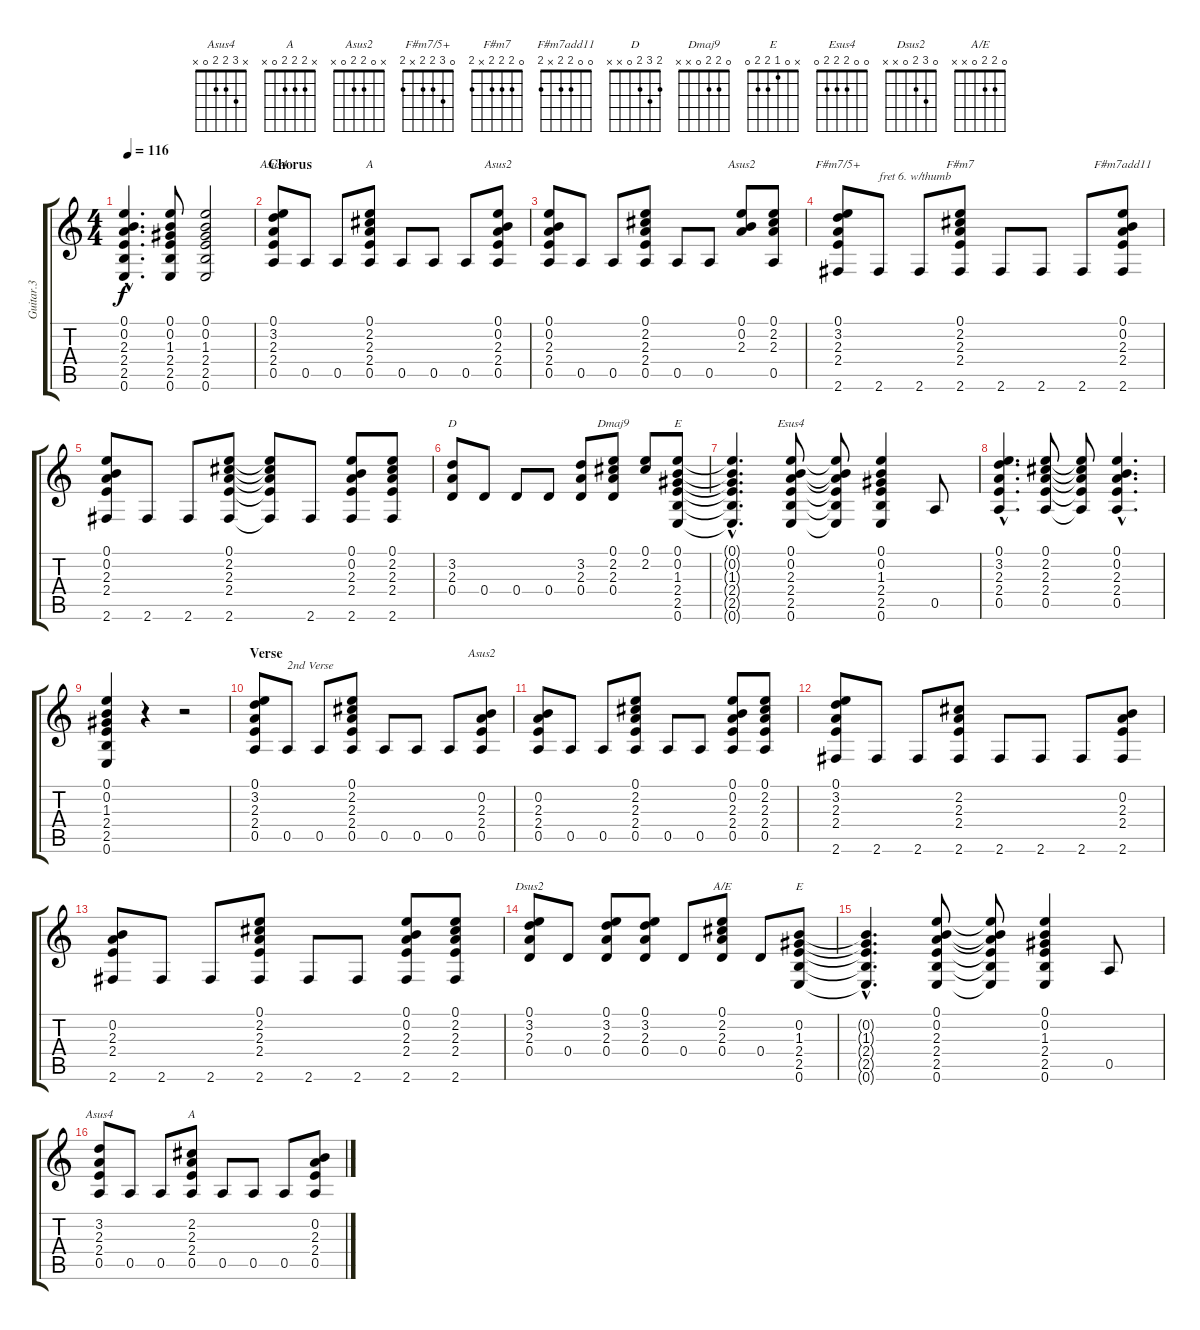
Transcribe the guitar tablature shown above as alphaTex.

\track ("Guitar.3" "Guitar.3") {instrument acousticguitarsteel}
\staff {score tabs}
\tuning (E4 B3 G3 D3 A2 E2) {hide}
\chord ("Asus4" 0 3 2 2 0 x)
\chord ("A" 0 2 2 2 0 x)
\chord ("Asus2" 0 0 2 2 0 x)
\chord ("Asus2" 0 0 2 x x x)
\chord ("F#m7/5+" 0 3 2 2 x 2)
\chord ("F#m7" 0 2 2 2 x 2)
\chord ("F#m7add11" 0 0 2 2 x 2)
\chord ("D" 2 3 2 0 x x)
\chord ("Dmaj9" 0 2 2 0 x x)
\chord ("E" 0 0 1 2 2 0)
\chord ("Esus4" 0 0 2 2 2 0)
\chord ("Asus2" x 0 2 2 0 x)
\chord ("Dsus2" 0 3 2 0 x x)
\chord ("A/E" 0 2 2 0 x x)
\chord ("E" x 0 1 2 2 0)
\chord ("Asus4" x 3 2 2 0 x)
\chord ("A" x 2 2 2 0 x)
\ts (4 4)
\tempo 116
\clef g2
\ks c
(0.1{hac} 0.2{hac} 2.3{hac} 2.4{hac} 2.5{hac} 0.6{hac}).4{d dy f} (0.1 0.2 1.3 2.4 2.5 0.6).8 (0.1 0.2 1.3 2.4 2.5 0.6).2 |
\section ("" "Chorus")
(0.1 3.2 2.3 2.4 0.5).8{ch "Asus4"} 0.5.8 0.5.8 (0.1 2.2 2.3 2.4 0.5).8{ch "A"} 0.5.8 0.5.8 0.5.8 (0.1 0.2 2.3 2.4 0.5).8{ch "Asus2"} |
(0.1 0.2 2.3 2.4 0.5).8 0.5.8 0.5.8 (0.1 2.2 2.3 2.4 0.5).8 0.5.8 0.5.8 (0.1 0.2 2.3).8{ch "Asus2"} (0.1 2.2 2.3 0.5).8 |
(0.1 3.2 2.3 2.4 2.6).8{ch "F#m7/5+"} 2.6.8{txt "fret 6. w/thumb"} 2.6.8 (0.1 2.2 2.3 2.4 2.6).8{ch "F#m7"} 2.6.8 2.6.8 2.6.8 (0.1 0.2 2.3 2.4 2.6).8{ch "F#m7add11"} |
(0.1 0.2 2.3 2.4 2.6).8 2.6.8 2.6.8 (0.1 2.2 2.3 2.4 2.6).8 (0.1{t} 2.2{t} 2.3{t} 2.4{t} 2.6{t}).8 2.6.8 (0.1 0.2 2.3 2.4 2.6).8 (0.1 2.2 2.3 2.4 2.6).8 |
(3.2 2.3 0.4).8{ch "D"} 0.4.8 0.4.8 0.4.8 (3.2 2.3 0.4).8 (0.1 2.2 2.3 0.4).8{ch "Dmaj9"} (0.1 2.2).8 (0.1 0.2 1.3 2.4 2.5 0.6).8{ch "E"} |
(0.1{hac t} 0.2{hac t} 1.3{hac t} 2.4{hac t} 2.5{hac t} 0.6{hac t}).4{d} (0.1 0.2 2.3 2.4 2.5 0.6).8{ch "Esus4"} (0.1{t} 0.2{t} 2.3{t} 2.4{t} 2.5{t} 0.6{t}).8 (0.1 0.2 1.3 2.4 2.5 0.6).4 0.5.8 |
(0.1{hac} 3.2{hac} 2.3{hac} 2.4{hac} 0.5{hac}).4{d} (0.1 2.2 2.3 2.4 0.5).8 (0.1{t} 2.2{t} 2.3{t} 2.4{t} 0.5{t}).8 (0.1{hac} 0.2{hac} 2.3{hac} 2.4{hac} 0.5{hac}).4{d} |
(0.1 0.2 1.3 2.4 2.5 0.6).4 r.4 r.2 |
\section ("" "Verse")
(0.1 3.2 2.3 2.4 0.5).8 0.5.8{txt "2nd Verse"} 0.5.8 (0.1 2.2 2.3 2.4 0.5).8 0.5.8 0.5.8 0.5.8 (0.2 2.3 2.4 0.5).8{ch "Asus2"} |
(0.2 2.3 2.4 0.5).8 0.5.8 0.5.8 (0.1 2.2 2.3 2.4 0.5).8 0.5.8 0.5.8 (0.1 0.2 2.3 2.4 0.5).8 (0.1 2.2 2.3 2.4 0.5).8 |
(0.1 3.2 2.3 2.4 2.6).8 2.6.8 2.6.8 (2.2 2.3 2.4 2.6).8 2.6.8 2.6.8 2.6.8 (0.2 2.3 2.4 2.6).8 |
(0.2 2.3 2.4 2.6).8 2.6.8 2.6.8 (0.1 2.2 2.3 2.4 2.6).8 2.6.8 2.6.8 (0.1 0.2 2.3 2.4 2.6).8 (0.1 2.2 2.3 2.4 2.6).8 |
(0.1 3.2 2.3 0.4).8{ch "Dsus2"} 0.4.8 (0.1 3.2 2.3 0.4).8 (0.1 3.2 2.3 0.4).8 0.4.8 (0.1 2.2 2.3 0.4).8{ch "A/E"} 0.4.8 (0.2 1.3 2.4 2.5 0.6).8{ch "E"} |
(0.2{hac t} 1.3{hac t} 2.4{hac t} 2.5{hac t} 0.6{hac t}).4{d} (0.1 0.2 2.3 2.4 2.5 0.6).8 (0.1{t} 0.2{t} 2.3{t} 2.4{t} 2.5{t} 0.6{t}).8 (0.1 0.2 1.3 2.4 2.5 0.6).4 0.5.8 |
(3.2 2.3 2.4 0.5).8{ch "Asus4"} 0.5.8 0.5.8 (2.2 2.3 2.4 0.5).8{ch "A"} 0.5.8 0.5.8 0.5.8 (0.2 2.3 2.4 0.5).8
